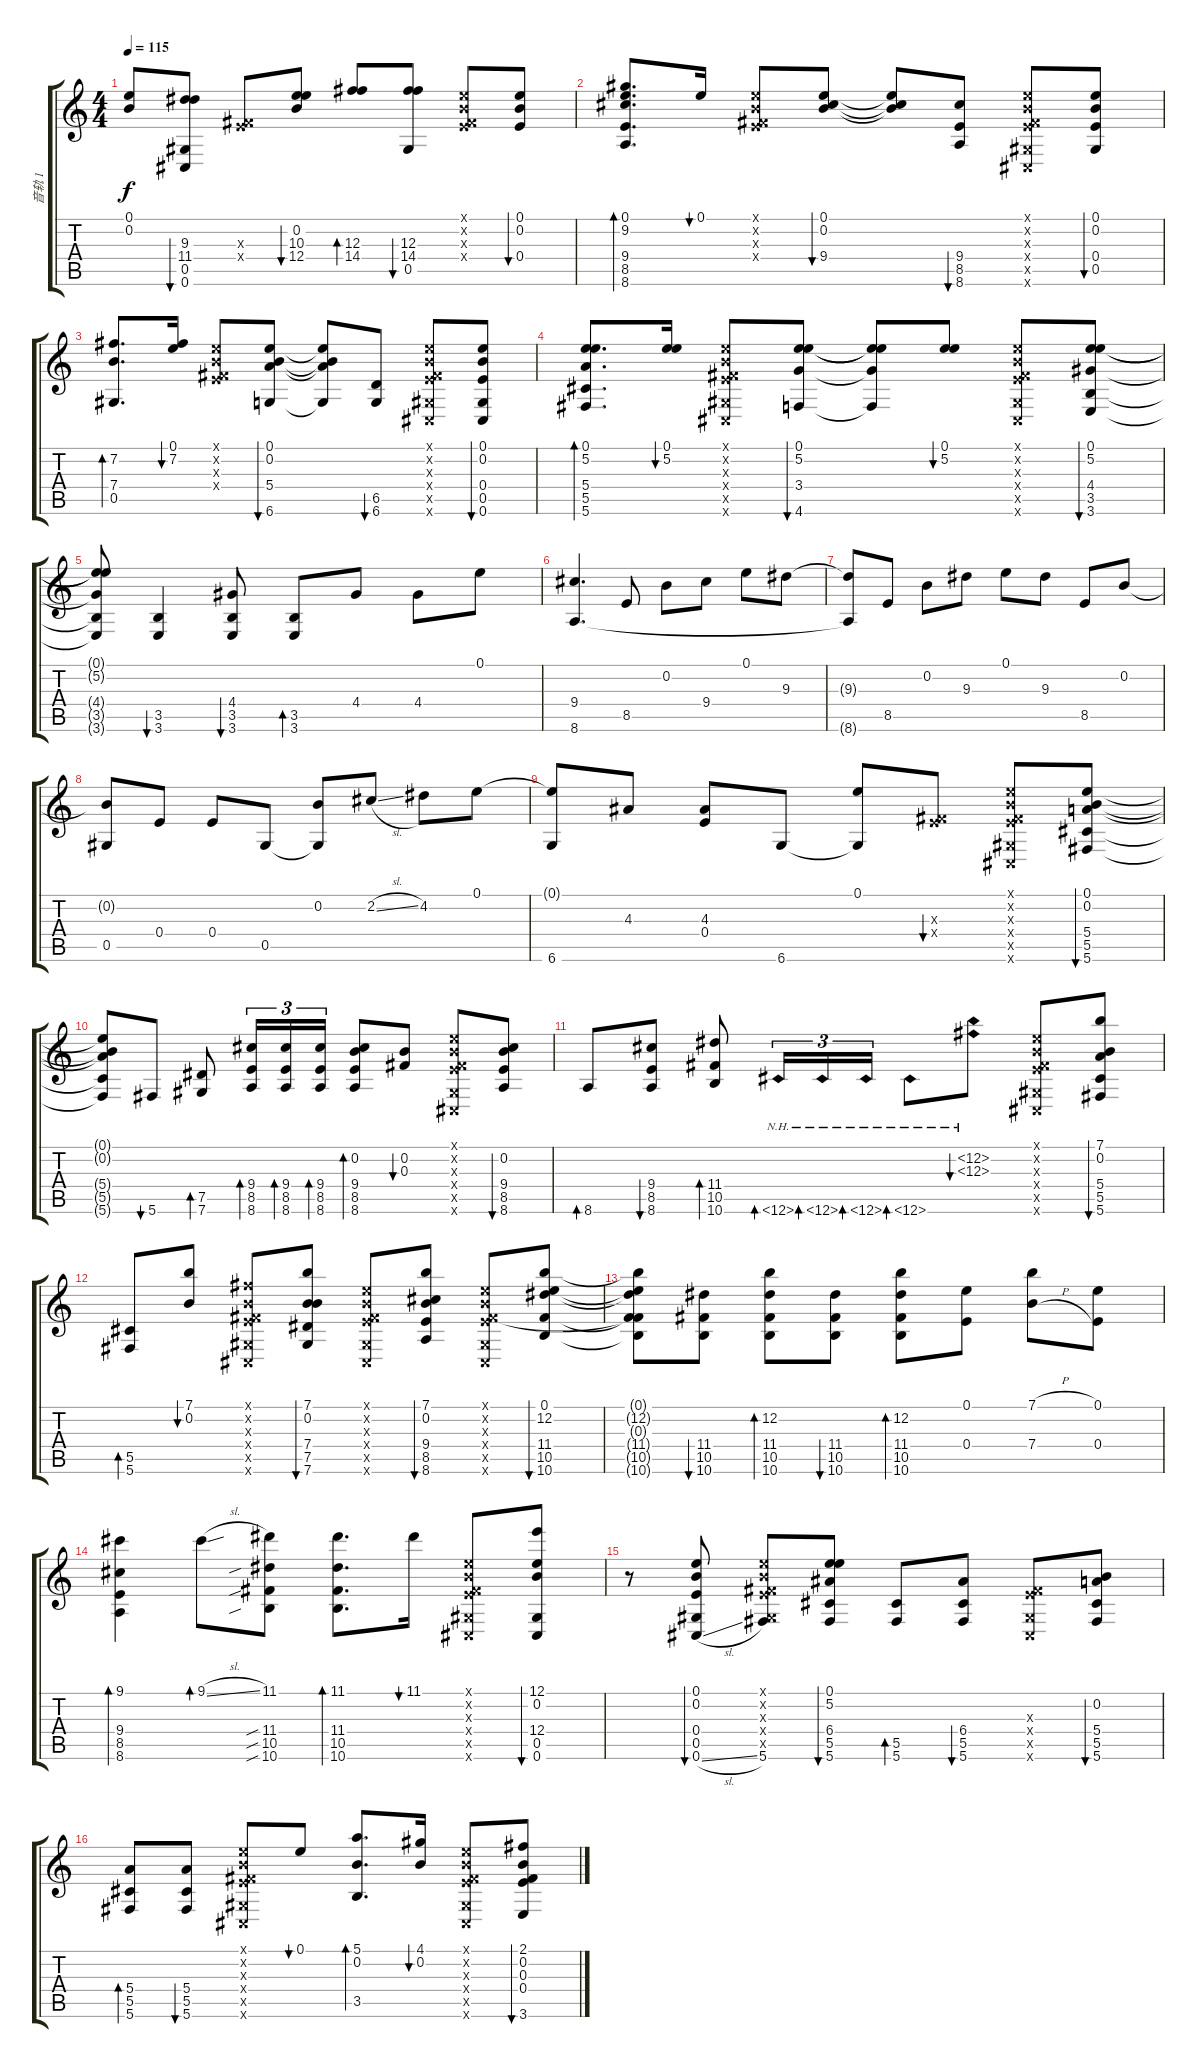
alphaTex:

\track ("音轨 1" "音轨 1") {instrument acousticguitarsteel}
\staff {score tabs}
\tuning (E4 B3 Gb3 E3 Ab2 Db2) {hide}
\ts (4 4)
\tempo 115
\clef g2
\ks c
(0.1{t} 0.2{t}).8{dy f} (9.3 11.4 0.5 0.6).8{bu 480} (0.3{x} 0.4{x}).8 (0.2 10.3 12.4).8{bu 480} (12.3 14.4).8{bd 480} (12.3 14.4 0.5).8{bu 480} (0.1{x} 0.2{x} 0.3{x} 0.4{x}).8 (0.1 0.2 0.4).8{bu 480} |
(0.1 9.2 9.4 8.5 8.6).8{d bd 60} 0.1.16{bu 60} (0.1{x} 0.2{x} 0.3{x} 0.4{x}).8 (0.1 0.2 9.4).8{bu 60} (0.1{t} 0.2{t} 9.4{t}).8 (9.4 8.5 8.6).8{bu 60} (0.1{x} 0.2{x} 0.3{x} 0.4{x} 0.5{x} 0.6{x}).8 (0.1 0.2 0.4 0.5).8{bu 60} |
(7.2 7.4 0.5).8{d bd 60} (0.1 7.2).16{bu 60} (0.1{x} 0.2{x} 0.3{x} 0.4{x}).8 (0.1 0.2 5.4 6.6).8{bu 60} (0.1{t} 0.2{t} 5.4{t} 6.6{t}).8 (6.5 6.6).8{bu 60} (0.1{x} 0.2{x} 0.3{x} 0.4{x} 0.5{x} 0.6{x}).8 (0.1 0.2 0.4 0.5 0.6).8{bu 60} |
(0.1 5.2 5.4 5.5 5.6).8{d bd 60} (0.1 5.2).16{bu 60} (0.1{x} 0.2{x} 0.3{x} 0.4{x} 0.5{x} 0.6{x}).8 (0.1 5.2 3.4 4.6).8{bu 60} (0.1{t} 5.2{t} 3.4{t} 4.6{t}).8 (0.1 5.2).8{bu 60} (0.1{x} 0.2{x} 0.3{x} 0.4{x} 0.5{x} 0.6{x}).8 (0.1 5.2 4.4 3.5 3.6).8{bu 60} |
(0.1{t} 5.2{t} 4.4{t} 3.5{t} 3.6{t}).8 (3.5 3.6).4{bu 60} (4.4 3.5 3.6).8{bu 60} (3.5 3.6).8{bd 60} 4.4.8 4.4.8 0.1.8 |
(9.4 8.6).4{d} 8.5.8 0.2.8 9.4.8 0.1.8 9.3.8 |
(9.3{t} 8.6{t}).8 8.5.8 0.2.8 9.3.8 0.1.8 9.3.8 8.5.8 0.2.8 |
(0.2{t} 0.5).8 0.4.8 0.4.8 0.5.8 (0.2 0.5{t}).8 2.2{sl}.8 4.2.8 0.1.8 |
(0.1{t} 6.6).8 4.3.8 (4.3 0.4).8 6.6.8 (0.1 6.6{t}).8 (0.3{x} 0.4{x}).8{bu 60} (0.1{x} 0.2{x} 0.3{x} 0.4{x} 0.5{x} 0.6{x}).8 (0.1 0.2 5.4 5.5 5.6).8{bu 60} |
(0.1{t} 0.2{t} 5.4{t} 5.5{t} 5.6{t}).8 5.6.8{bu 60} (7.5 7.6).8{bd 60} (9.4 8.5 8.6).16{tu (3 2) bd 60} (9.4 8.5 8.6).16{tu (3 2) bd 60} (9.4 8.5 8.6).16{tu (3 2) bd 60} (0.2 9.4 8.5 8.6).8{bd 60} (0.2 0.3).8{bu 60} (0.1{x} 0.2{x} 0.3{x} 0.4{x} 0.5{x} 0.6{x}).8 (0.2 9.4 8.5 8.6).8{bu 60} |
8.6.8{bd 60} (9.4 8.5 8.6).8{bu 60} (11.4 10.5 10.6).8{bd 60} 12.6{nh}.16{tu (3 2) bd 60} 12.6{nh}.16{tu (3 2) bd 60} 12.6{nh}.16{tu (3 2) bd 60} 12.6{nh}.8{bd 60} (12.2{nh} 12.3{nh}).8{bu 60} (0.1{x} 0.2{x} 0.3{x} 0.4{x} 0.5{x} 0.6{x}).8 (7.1 0.2 5.4 5.5 5.6).8{bu 60} |
(5.5 5.6).8{bd 60} (7.1 0.2).8{bu 60} (2.1{x} 0.2{x} 0.3{x} 0.4{x} 0.5{x} 0.6{x}).8 (7.1 0.2 7.4 7.5 7.6).8{bu 60} (0.1{x} 0.2{x} 0.3{x} 0.4{x} 0.5{x} 0.6{x}).8 (7.1 0.2 9.4 8.5 8.6).8{bu 60} (0.1{x} 0.2{x} 0.3{x} 0.4{x} 0.5{x} 0.6{x}).8 (0.1 12.2 11.4 10.5 10.6).8{bu 60} |
(0.1{t} 12.2{t} 0.3{t} 11.4{t} 10.5{t} 10.6{t}).8 (11.4 10.5 10.6).8{bu 60} (12.2 11.4 10.5 10.6).8{bd 60} (11.4 10.5 10.6).8{bu 60} (12.2 11.4 10.5 10.6).8{bd 60} (0.1 0.4).8 (7.1{h} 7.4{h}).8 (0.1 0.4).8 |
(9.1 9.4 8.5 8.6).4{bd 60} 9.1{sl}.8{bd 60} (11.1 11.4{sib} 10.5{sib} 10.6{sib}).8 (11.1 11.4 10.5 10.6).8{d bd 60} 11.1.16{bu 60} (0.1{x} 0.2{x} 0.3{x} 0.4{x} 0.5{x} 0.6{x}).8 (12.1 0.2 12.4 0.5 0.6).8{bu 60} |
r.8 (0.1 0.2 0.4 0.5 0.6{sl}).8{bu 60} (0.1{x} 0.2{x} 0.3{x} 0.4{x} 0.5{x} 5.6).8 (0.1 5.2 6.4 5.5 5.6).8{bu 60} (5.5 5.6).8{bd 60} (6.4 5.5 5.6).8{bu 60} (0.3{x} 0.4{x} 0.5{x} 0.6{x}).8 (0.2 5.4 5.5 5.6).8{bu 60} |
(5.4 5.5 5.6).8{bd 60} (5.4 5.5 5.6).8{bu 60} (0.1{x} 0.2{x} 0.3{x} 0.4{x} 0.5{x} 0.6{x}).8 0.1.8{bu 60} (5.1 0.2 3.5).8{d bd 60} (4.1 0.2).16{bu 60} (0.1{x} 0.2{x} 0.3{x} 0.4{x} 0.5{x} 0.6{x}).8 (2.1 0.2 0.3 0.4 3.6).8{bu 60}
